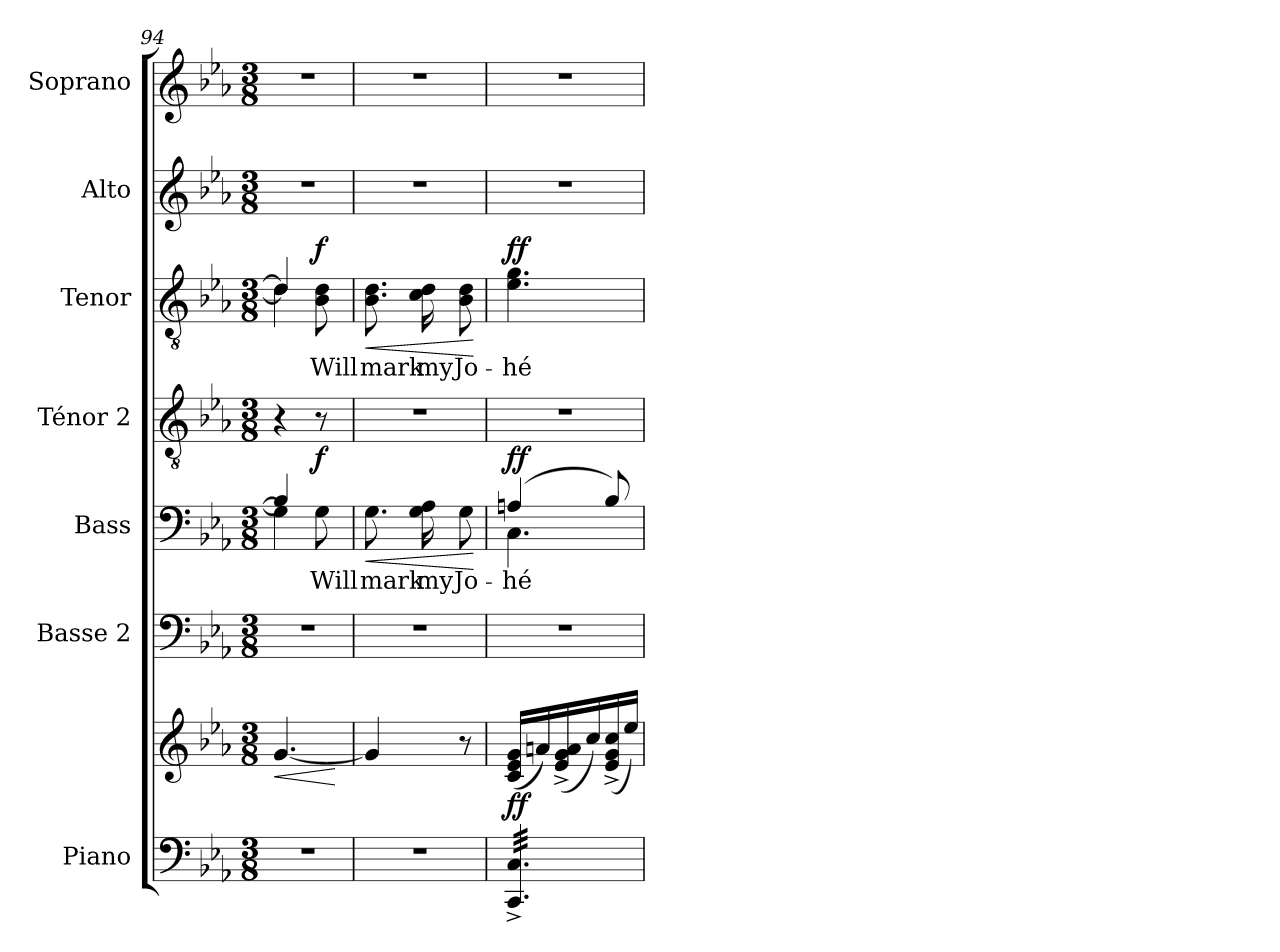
**kern	**kern	**dynam	**kern	**kern	**text	**dynam	**kern	**kern	**text	**dynam	**kern	**kern
*part7	*part7	*part7	*part6	*part5	*part5	*part5	*part4	*part3	*part3	*part3	*part2	*part1
*staff8	*staff7	*staff7/8	*staff6	*staff5	*staff5	*staff5	*staff4	*staff3	*staff3	*staff3	*staff2	*staff1
*I"Piano	*	*	*I"Basse 2	*I"Bass	*	*	*I"Ténor 2	*I"Tenor	*	*	*I"Alto	*I"Soprano
*I'Pno	*	*	*	*	*	*	*	*	*	*	*	*
!!LO:PB:g=z
*clefF4	*clefG2	*	*clefF4	*clefF4	*	*	*clefGv2	*clefGv2	*	*	*clefG2	*clefG2
*k[b-e-a-]	*k[b-e-a-]	*	*k[b-e-a-]	*k[b-e-a-]	*	*	*k[b-e-a-]	*k[b-e-a-]	*	*	*k[b-e-a-]	*k[b-e-a-]
*M3/8	*M3/8	*	*M3/8	*M3/8	*	*	*M3/8	*M3/8	*	*	*M3/8	*M3/8
=94	=94	=94	=94	=94	=94	=94	=94	=94	=94	=94	=94	=94
!	!	!LO:HP:b	!	!	!	!	!	!	!	!	!	!
*	*	*	*	*^	*	*	*	*^	*	*	*	*
4.r	[4.g/	<	4.r	4B-/]	4G\]	.	.	4r	4d/]	4d\]	.	.	4.r	4.r
!	!	!	!	!	!	!LO:LY:b	!LO:DY:a	!	!	!	!LO:LY:b	!LO:DY:a	!	!
.	.	.	.	8G\	8ryy	Will	f	8r	8B-\ 8d\	8ryy	Will	f	.	.
*	*	*	*	*v	*v	*	*	*	*v	*v	*	*	*	*
.	.	[	.	.	.	.	.	.	.	.	.	.
=95	=95	=95	=95	=95	=95	=95	=95	=95	=95	=95	=95	=95
!	!	!	!	!	!LO:LY:b	!LO:HP:b	!	!	!LO:LY:b	!LO:HP:b	!	!
4.r	4g/]	.	4.r	8.G\	mark	<	4.r	8.B-\ 8.d\	mark	<	4.r	4.r
!	!	!	!	!	!LO:LY:b	!	!	!	!LO:LY:b	!	!	!
.	.	.	.	16G\ 16A-\	my	.	.	16c\ 16d\	my	.	.	.
!	!	!	!	!	!LO:LY:b	!	!	!	!LO:LY:b	!	!	!
.	8r	.	.	8G\	Jo-	.	.	8B-\ 8d\	Jo-	.	.	.
.	.	.	.	.	.	[	.	.	.	[	.	.
=96	=96	=96	=96	=96	=96	=96	=96	=96	=96	=96	=96	=96
!	!	!LO:DY:a=2	!	!	!LO:LY:b	!LO:DY:a	!	!	!LO:LY:b	!LO:DY:a	!	!
*	*	*	*	*^	*	*	*	*	*	*	*	*
*tremolo	*	*	*	*	*	*	*	*	*	*	*	*	*
32CC/^ 32C/^LLL	(>16c/ 16e-/ 16g/LL	ff	4.r	(>4An/	4.C\	-hé	ff	4.r	4.e-\ 4.g\	-hé	ff	4.r	4.r
32CC/^ 32C/^	.	.	.	.	.	.	.	.	.	.	.	.	.
32CC/^ 32C/^	16an/)	.	.	.	.	.	.	.	.	.	.	.	.
32CC/^ 32C/^	.	.	.	.	.	.	.	.	.	.	.	.	.
32CC/^ 32C/^	(>16e-/^ 16g/^ 16a/^	.	.	.	.	.	.	.	.	.	.	.	.
32CC/^ 32C/^	.	.	.	.	.	.	.	.	.	.	.	.	.
32CC/^ 32C/^	16cc/)	.	.	.	.	.	.	.	.	.	.	.	.
32CC/^ 32C/^	.	.	.	.	.	.	.	.	.	.	.	.	.
32CC/^ 32C/^	(>16e-/^ 16g/^ 16cc/^	.	.	8B-/)	.	.	.	.	.	.	.	.	.
32CC/^ 32C/^	.	.	.	.	.	.	.	.	.	.	.	.	.
32CC/^ 32C/^	16ee-/JJ)	.	.	.	.	.	.	.	.	.	.	.	.
32CC/^ 32C/^JJJ	.	.	.	.	.	.	.	.	.	.	.	.	.
*Xtremolo	*	*	*	*	*	*	*	*	*	*	*	*	*
*	*	*	*	*v	*v	*	*	*	*	*	*	*	*
=	=	=	=	=	=	=	=	=	=	=	=	=
*-	*-	*-	*-	*-	*-	*-	*-	*-	*-	*-	*-	*-
